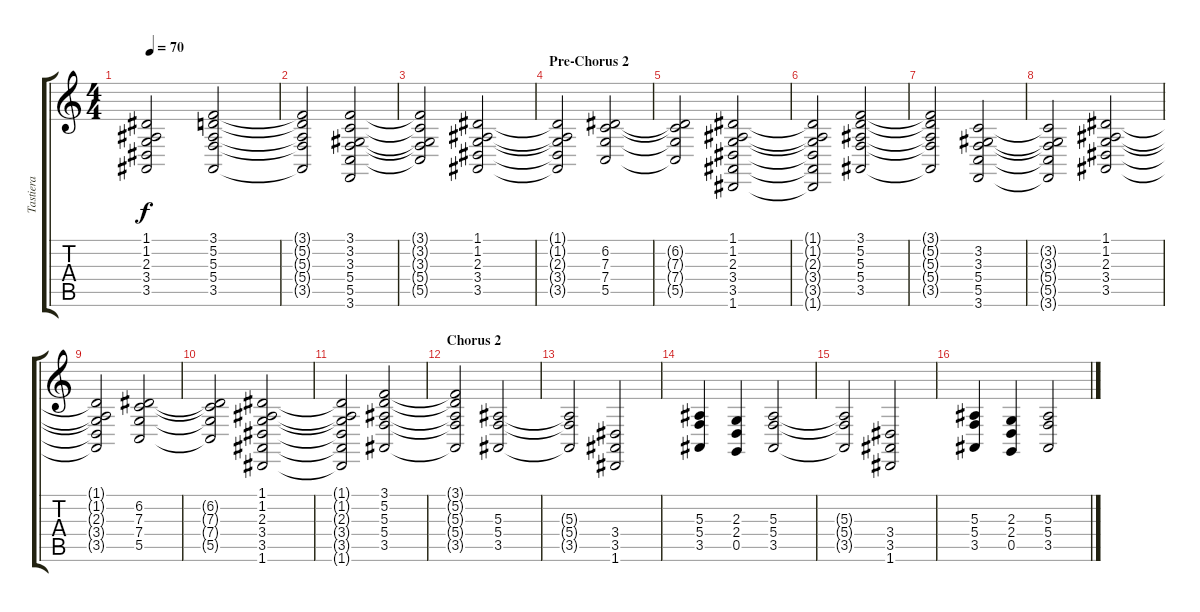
\track ("Tastiera" "Tastiera") {instrument pad2warm}
\staff {score tabs}
\tuning (D4 A3 F3 C3 G2 D2) {hide}
\ts (4 4)
\tempo 70
\clef g2
\ks c
(1.1{t} 1.2{t} 2.3{t} 3.4{t} 3.5{t}).2{dy f} (3.1 5.2 5.3 5.4 3.5).2 |
(3.1{t} 5.2{t} 5.3{t} 5.4{t} 3.5{t}).2 (3.1 3.2 3.3 5.4 5.5 3.6).2 |
(3.1{t} 3.2{t} 3.3{t} 5.4{t} 5.5{t}).2 (1.1 1.2 2.3 3.4 3.5).2 |
\section ("" "Pre-Chorus 2")
(1.1{t} 1.2{t} 2.3{t} 3.4{t} 3.5{t}).2 (6.2 7.3 7.4 5.5).2 |
(6.2{t} 7.3{t} 7.4{t} 5.5{t}).2 (1.1 1.2 2.3 3.4 3.5 1.6).2 |
(1.1{t} 1.2{t} 2.3{t} 3.4{t} 3.5{t} 1.6{t}).2 (3.1 5.2 5.3 5.4 3.5).2 |
(3.1{t} 5.2{t} 5.3{t} 5.4{t} 3.5{t}).2 (3.2 3.3 5.4 5.5 3.6).2 |
(3.2{t} 3.3{t} 5.4{t} 5.5{t} 3.6{t}).2 (1.1 1.2 2.3 3.4 3.5).2 |
(1.1{t} 1.2{t} 2.3{t} 3.4{t} 3.5{t}).2 (6.2 7.3 7.4 5.5).2 |
(6.2{t} 7.3{t} 7.4{t} 5.5{t}).2 (1.1 1.2 2.3 3.4 3.5 1.6).2 |
(1.1{t} 1.2{t} 2.3{t} 3.4{t} 3.5{t} 1.6{t}).2 (3.1 5.2 5.3 5.4 3.5).2 |
\section ("" "Chorus 2")
(3.1{t} 5.2{t} 5.3{t} 5.4{t} 3.5{t}).2 (5.3 5.4 3.5).2{volume 10} |
(5.3{t} 5.4{t} 3.5{t}).2 (3.4 3.5 1.6).2 |
(5.3 5.4 3.5).4 (2.3 2.4 0.5).4 (5.3 5.4 3.5).2 |
(5.3{t} 5.4{t} 3.5{t}).2 (3.4 3.5 1.6).2 |
(5.3 5.4 3.5).4 (2.3 2.4 0.5).4 (5.3 5.4 3.5).2
